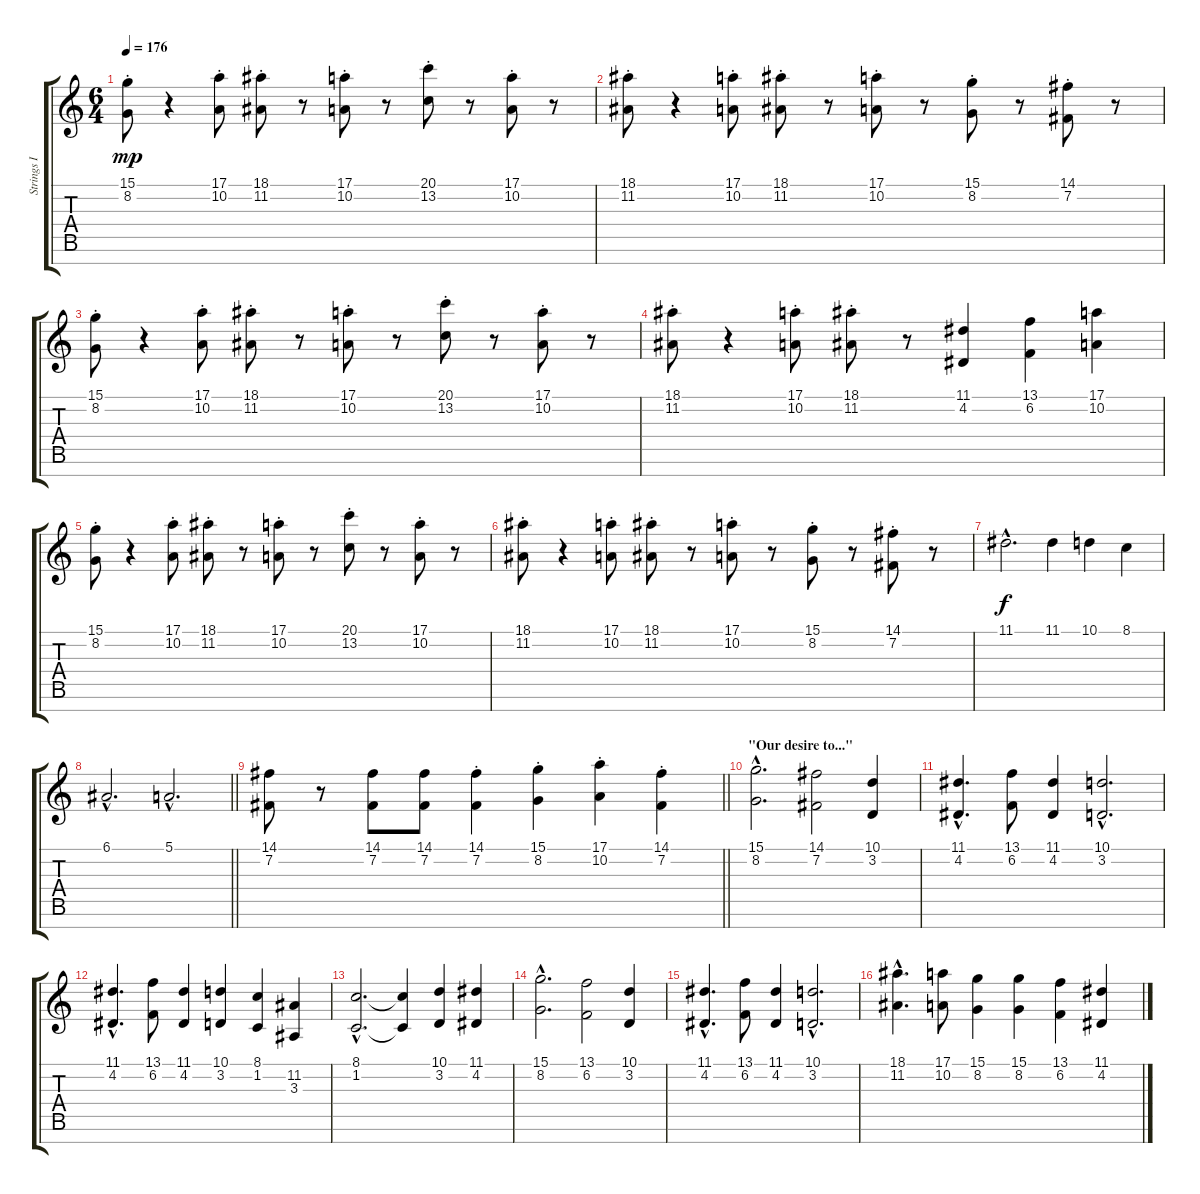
\track ("Strings I" "Strings I") {instrument stringensemble1}
\staff {score tabs}
\tuning (E4 B3 G3 D3 A2 E2 B1) {hide}
\ts (6 4)
\section ("" "")
\tempo 176
\clef g2
\ks c
(15.1{st} 8.2{st}).8{dy mp} r.4 (17.1{st} 10.2{st}).8 (18.1{st} 11.2{st}).8 r.8 (17.1{st} 10.2{st}).8 r.8 (20.1{st} 13.2{st}).8 r.8 (17.1{st} 10.2{st}).8 r.8 |
(18.1{st} 11.2{st}).8 r.4 (17.1{st} 10.2{st}).8 (18.1{st} 11.2{st}).8 r.8 (17.1{st} 10.2{st}).8 r.8 (15.1{st} 8.2{st}).8 r.8 (14.1{st} 7.2{st}).8 r.8 |
(15.1{st} 8.2{st}).8 r.4 (17.1{st} 10.2{st}).8 (18.1{st} 11.2{st}).8 r.8 (17.1{st} 10.2{st}).8 r.8 (20.1{st} 13.2{st}).8 r.8 (17.1{st} 10.2{st}).8 r.8 |
(18.1{st} 11.2{st}).8 r.4 (17.1{st} 10.2{st}).8 (18.1{st} 11.2{st}).8 r.8 (11.1 4.2).4 (13.1 6.2).4 (17.1 10.2).4 |
(15.1{st} 8.2{st}).8 r.4 (17.1{st} 10.2{st}).8 (18.1{st} 11.2{st}).8 r.8 (17.1{st} 10.2{st}).8 r.8 (20.1{st} 13.2{st}).8 r.8 (17.1{st} 10.2{st}).8 r.8 |
(18.1{st} 11.2{st}).8 r.4 (17.1{st} 10.2{st}).8 (18.1{st} 11.2{st}).8 r.8 (17.1{st} 10.2{st}).8 r.8 (15.1{st} 8.2{st}).8 r.8 (14.1{st} 7.2{st}).8 r.8 |
11.1{hac}.2{d dy f} 11.1.4 10.1.4 8.1.4 |
\barLineRight lightlight
6.1{hac}.2{d} 5.1{hac}.2{d} |
\barLineRight lightlight
(14.1 7.2).8 r.8 (14.1 7.2).8 (14.1 7.2).8 (14.1{st} 7.2{st}).4 (15.1{st} 8.2{st}).4 (17.1{st} 10.2{st}).4 (14.1{st} 7.2{st}).4 |
\section ("" "\"Our desire to...\"")
(15.1{hac} 8.2{hac}).2{d} (14.1 7.2).2 (10.1 3.2).4 |
(11.1{hac} 4.2{hac}).4{d} (13.1 6.2).8 (11.1 4.2).4 (10.1{hac} 3.2{hac}).2{d} |
(11.1{hac} 4.2{hac}).4{d} (13.1 6.2).8 (11.1 4.2).4 (10.1 3.2).4 (8.1 1.2).4 (11.2 3.3).4 |
(8.1{hac} 1.2{hac}).2{d} (8.1{t} 1.2{t}).4 (10.1 3.2).4 (11.1 4.2).4 |
(15.1{hac} 8.2{hac}).2{d} (13.1 6.2).2 (10.1 3.2).4 |
(11.1{hac} 4.2{hac}).4{d} (13.1 6.2).8 (11.1 4.2).4 (10.1{hac} 3.2{hac}).2{d} |
(18.1{hac} 11.2{hac}).4{d} (17.1 10.2).8 (15.1 8.2).4 (15.1 8.2).4 (13.1 6.2).4 (11.1 4.2).4
